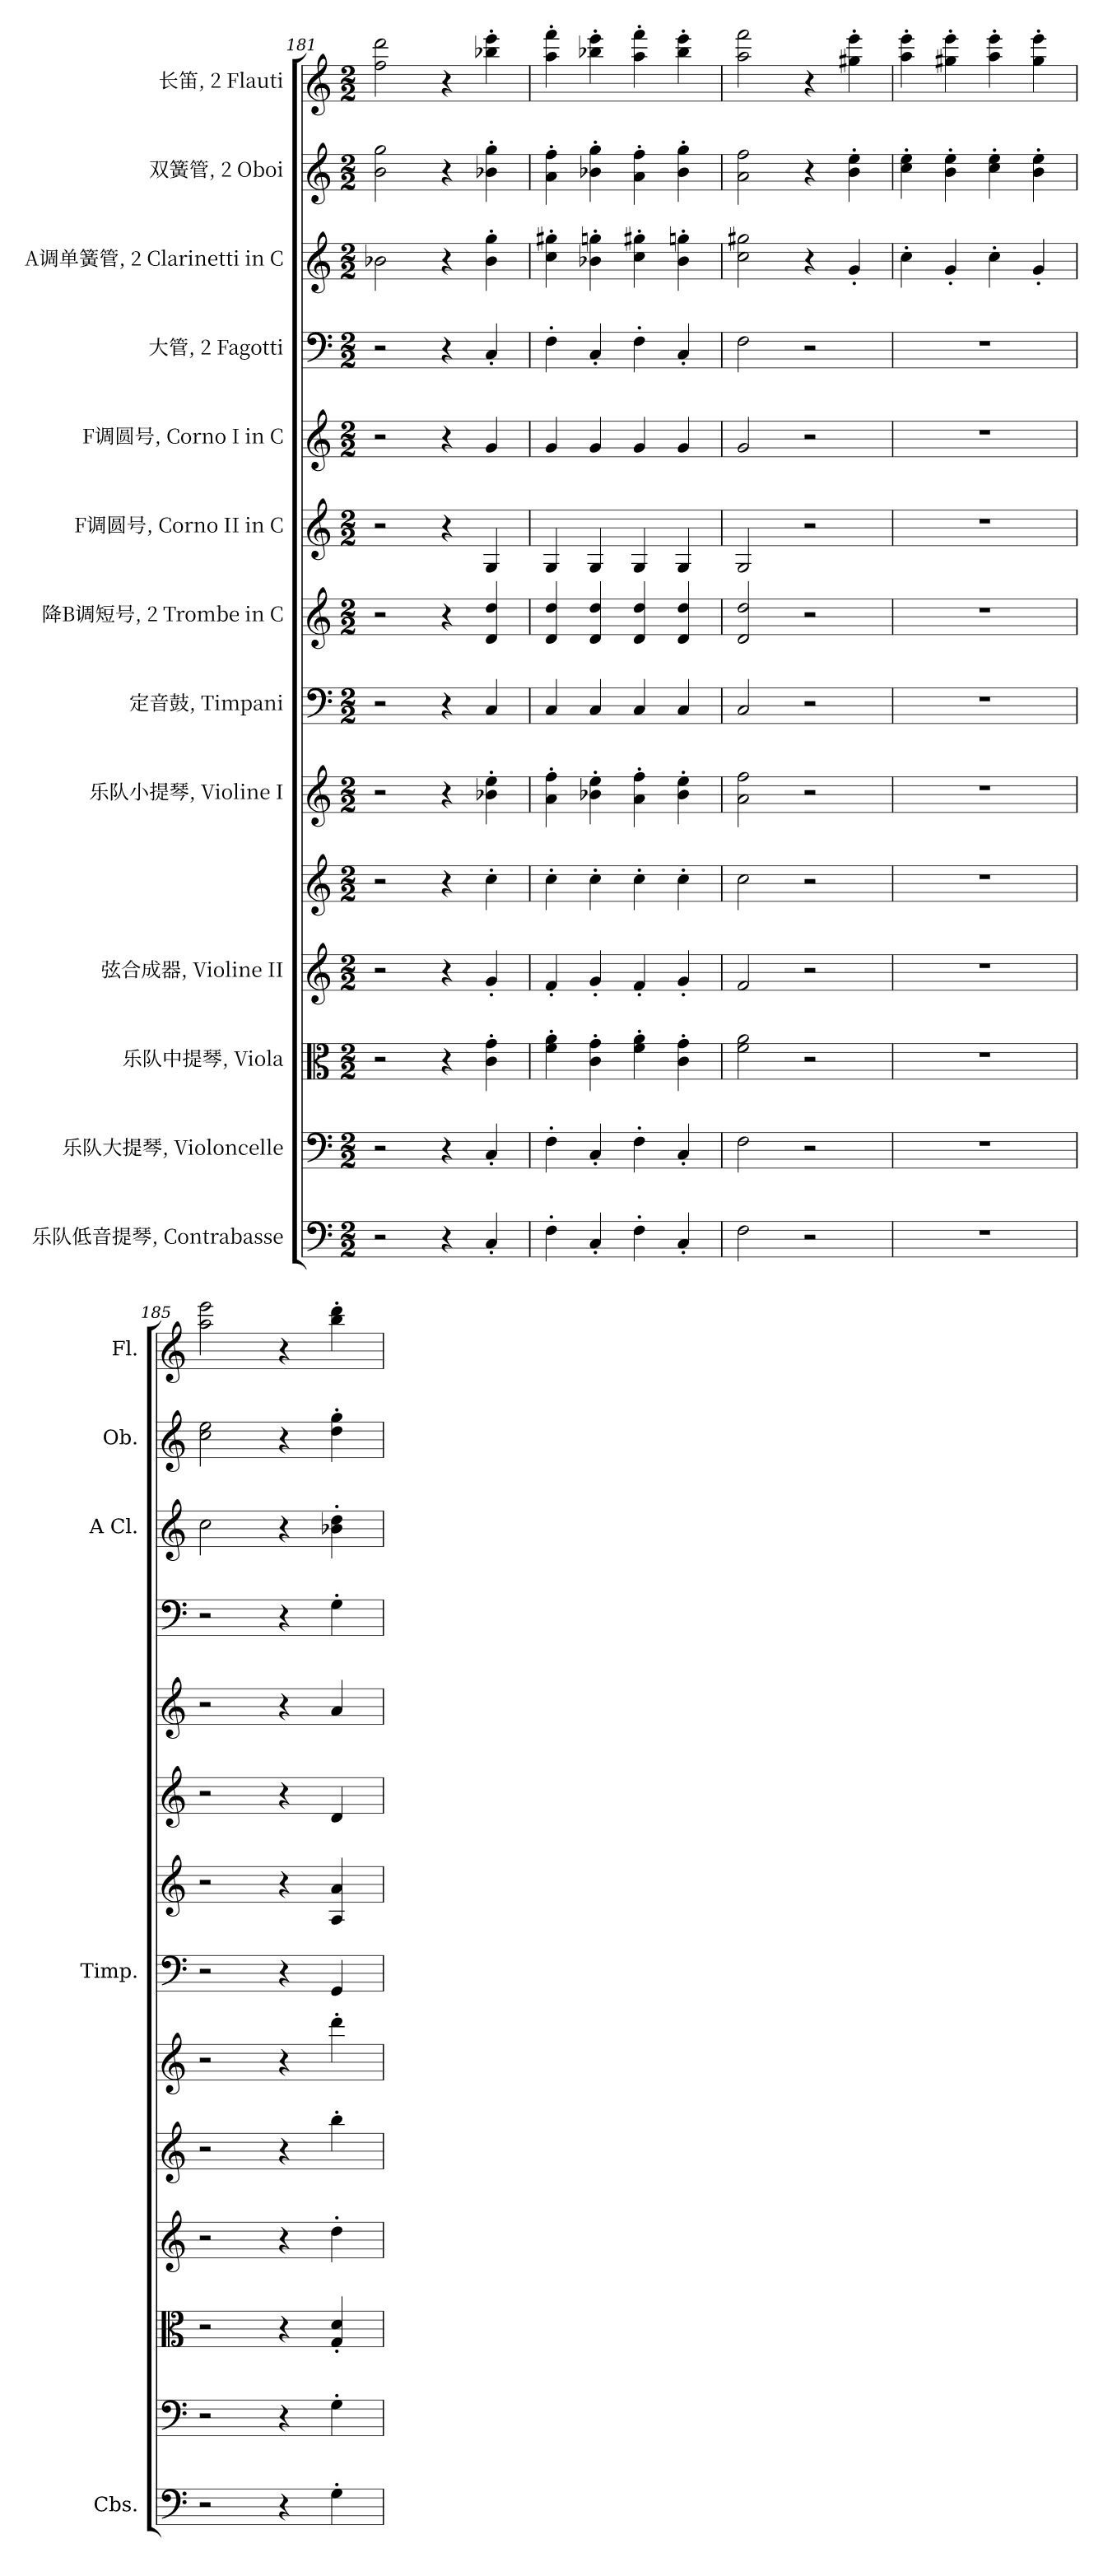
**kern	**kern	**kern	**kern	**kern	**kern	**kern	**kern	**kern	**kern	**kern	**kern	**kern	**kern
*part13	*part12	*part11	*part10	*part10	*part9	*part8	*part7	*part6	*part5	*part4	*part3	*part2	*part1
*staff14	*staff13	*staff12	*staff11	*staff10	*staff9	*staff8	*staff7	*staff6	*staff5	*staff4	*staff3	*staff2	*staff1
*I"乐队低音提琴, Contrabasse	*I"乐队大提琴, Violoncelle	*I"乐队中提琴, Viola	*I"弦合成器, Violine II	*	*I"乐队小提琴, Violine I	*I"定音鼓, Timpani	*I"降B调短号, 2 Trombe in C	*I"F调圆号, Corno II in C	*I"F调圆号, Corno I in C	*I"大管, 2 Fagotti	*I"A调单簧管, 2 Clarinetti in C	*I"双簧管, 2 Oboi	*I"长笛, 2 Flauti
*I'Cbs.	*	*	*	*	*	*I'Timp.	*	*	*	*	*I'A Cl.	*I'Ob.	*I'Fl.
*clefF4	*clefF4	*clefC3	*clefG2	*clefG2	*clefG2	*clefF4	*clefG2	*clefG2	*clefG2	*clefF4	*clefG2	*clefG2	*clefG2
*ITrd7c12	*	*	*	*	*	*	*ITrd1c2	*ITrd4c7	*ITrd4c7	*	*ITrd2c3	*	*
*k[]	*k[]	*k[]	*k[]	*k[]	*k[]	*k[]	*k[b-e-]	*k[b-]	*k[b-]	*k[]	*k[f#c#g#]	*k[]	*k[]
*M2/2	*M2/2	*M2/2	*M2/2	*M2/2	*M2/2	*M2/2	*M2/2	*M2/2	*M2/2	*M2/2	*M2/2	*M2/2	*M2/2
=181	=181	=181	=181	=181	=181	=181	=181	=181	=181	=181	=181	=181	=181
2r	2r	2r	2r	2r	2r	2r	2r	2r	2r	2r	2gn\	2b\ 2gg\	2ff\ 2ddd\
*	*	*	*	*	*	*	*	*	*	*	*	*	*MM260
4r	4r	4r	4r	4r	4r	4r	4r	4r	4r	4r	4r	4r	4r
4CC'/	4C'/	4c\' 4g\'	4g'/	4cc'\	4b-X\' 4ee\'	4C/	4c/ 4cc/	4C/	4c/	4C'/	4g\' 4ee\'	4b-X\' 4gg\'	4bb-X\' 4eee\'
=182	=182	=182	=182	=182	=182	=182	=182	=182	=182	=182	=182	=182	=182
*	*	*	*	*	*	*	*	*	*	*	*	*	*MM250
4FF'\	4F'\	4f\' 4a\'	4f'/	4cc'\	4a\' 4ff\'	4C/	4c/ 4cc/	4C/	4c/	4F'\	4a\' 4ee#X\'	4a\' 4ff\'	4aa\' 4fff\'
4CC'/	4C'/	4c\' 4g\'	4g'/	4cc'\	4b-X\' 4ee\'	4C/	4c/ 4cc/	4C/	4c/	4C'/	4gn\' 4een\'	4b-X\' 4gg\'	4bb-X\' 4eee\'
4FF'\	4F'\	4f\' 4a\'	4f'/	4cc'\	4a\' 4ff\'	4C/	4c/ 4cc/	4C/	4c/	4F'\	4a\' 4ee#X\'	4a\' 4ff\'	4aa\' 4fff\'
4CC'/	4C'/	4c\' 4g\'	4g'/	4cc'\	4b-\' 4ee\'	4C/	4c/ 4cc/	4C/	4c/	4C'/	4g\' 4een\'	4b-\' 4gg\'	4bb-\' 4eee\'
=183	=183	=183	=183	=183	=183	=183	=183	=183	=183	=183	=183	=183	=183
2FF\	2F\	2f\ 2a\	2f/	2cc\	2a\ 2ff\	2C/	2c/ 2cc/	2C/	2c/	2F\	2a\ 2ee#X\	2a\ 2ff\	2aa\ 2fff\
*	*	*	*	*	*	*	*	*	*	*	*	*	*MM260
2r	2r	2r	2r	2r	2r	2r	2r	2r	2r	2r	4r	4r	4r
.	.	.	.	.	.	.	.	.	.	.	4e'/	4b\' 4ee\'	4gg#X\' 4eee\'
=184	=184	=184	=184	=184	=184	=184	=184	=184	=184	=184	=184	=184	=184
*	*	*	*	*	*	*	*	*	*	*	*	*	*MM253
1r	1r	1r	1r	1r	1r	1r	1r	1r	1r	1r	4a'\	4cc\' 4ee\'	4aa\' 4eee\'
.	.	.	.	.	.	.	.	.	.	.	4e'/	4b\' 4ee\'	4gg#X\' 4eee\'
.	.	.	.	.	.	.	.	.	.	.	4a'\	4cc\' 4ee\'	4aa\' 4eee\'
.	.	.	.	.	.	.	.	.	.	.	4e'/	4b\' 4ee\'	4gg#\' 4eee\'
=185	=185	=185	=185	=185	=185	=185	=185	=185	=185	=185	=185	=185	=185
2r	2r	2r	2r	2r	2r	2r	2r	2r	2r	2r	2a\	2cc\ 2ee\	2aa\ 2eee\
*	*	*	*	*	*	*	*	*	*	*	*	*	*MM260
4r	4r	4r	4r	4r	4r	4r	4r	4r	4r	4r	4r	4r	4r
4GG'\	4G'\	4G/' 4d/'	4dd'\	4bb'\	4ddd'\	4GG/	4G/ 4g/	4G/	4d/	4G'\	4gn\' 4b\'	4dd\' 4gg\'	4bb\' 4ddd\'
=	=	=	=	=	=	=	=	=	=	=	=	=	=
*-	*-	*-	*-	*-	*-	*-	*-	*-	*-	*-	*-	*-	*-
